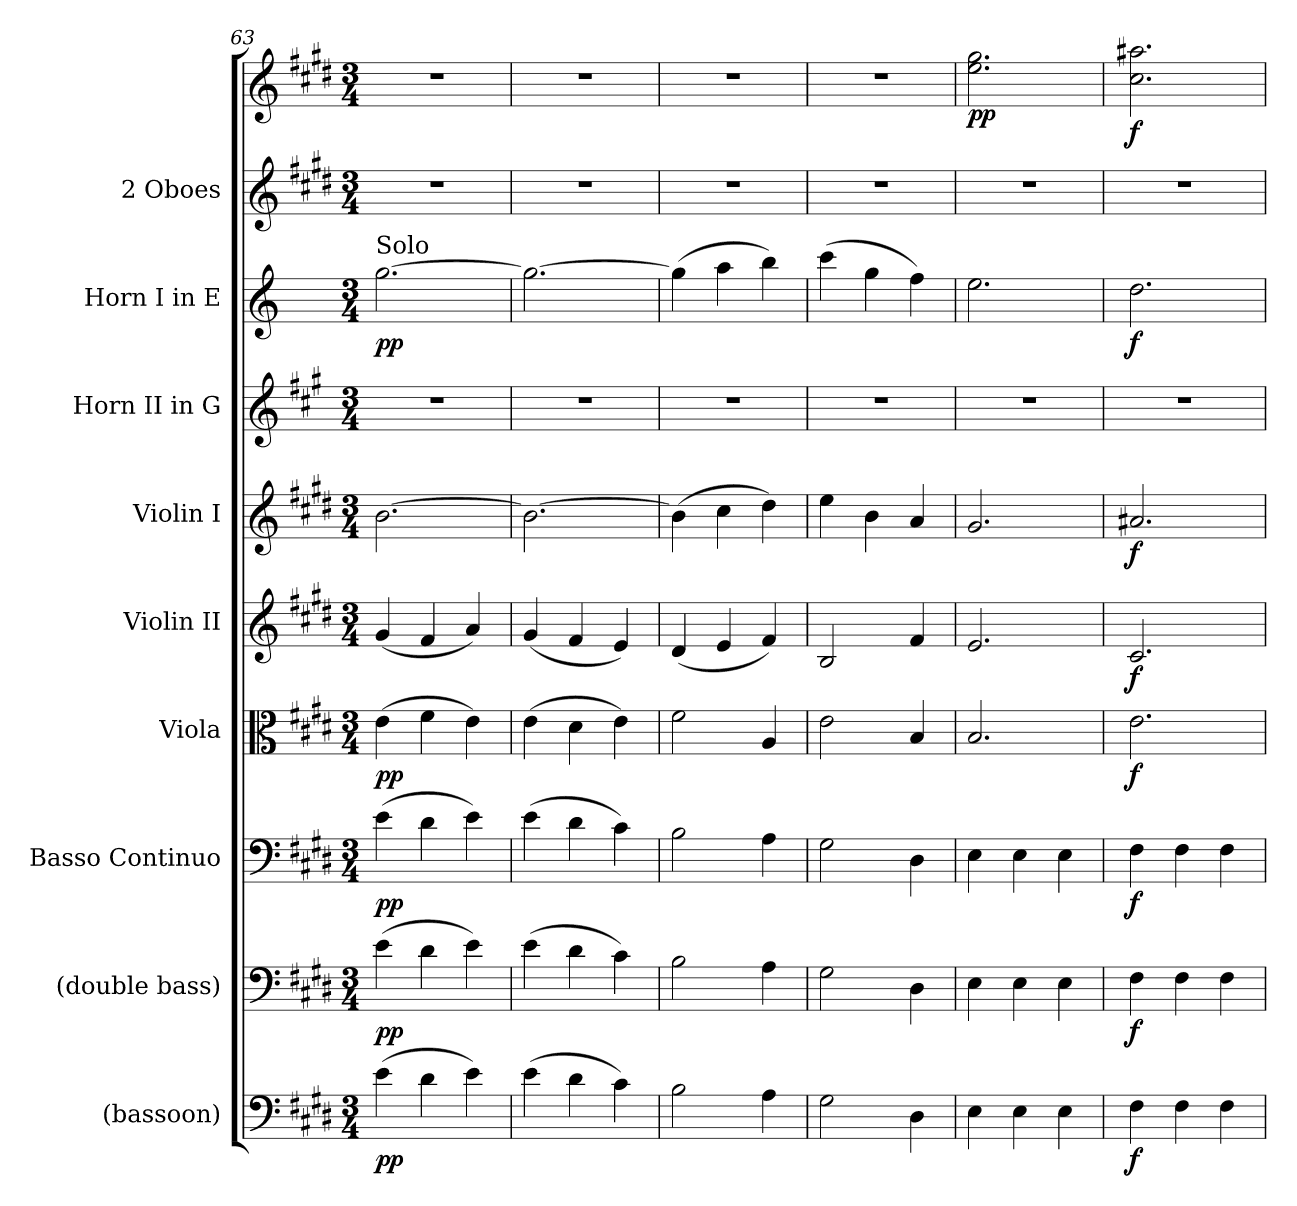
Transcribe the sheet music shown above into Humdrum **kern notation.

**kern	**dynam	**kern	**dynam	**kern	**dynam	**kern	**dynam	**kern	**dynam	**kern	**dynam	**kern	**kern	**dynam	**kern	**kern	**dynam
*part9	*part9	*part8	*part8	*part7	*part7	*part6	*part6	*part5	*part5	*part4	*part4	*part3	*part2	*part2	*part1	*part1	*part1
*staff10	*staff10	*staff9	*staff9	*staff8	*staff8	*staff7	*staff7	*staff6	*staff6	*staff5	*staff5	*staff4	*staff3	*staff3	*staff2	*staff1	*staff1/2
*I"(bassoon)	*	*I"(double bass)	*	*I"Basso Continuo	*	*I"Viola	*	*I"Violin II	*	*I"Violin I	*	*I"Horn II in G	*I"Horn I in E	*	*I"2 Oboes	*	*
*I'Bsn	*	*	*	*	*	*	*	*	*	*	*	*I'Hn	*I'Hn	*	*I'Ob	*	*
*clefF4	*	*clefF4	*	*clefF4	*	*clefC3	*	*clefG2	*	*clefG2	*	*clefG2	*clefG2	*	*clefG2	*clefG2	*
*	*	*ITrd7c12	*	*	*	*	*	*	*	*	*	*ITrd3c5	*ITrd5c8	*	*	*	*
*k[f#c#g#d#]	*	*k[f#c#g#d#]	*	*k[f#c#g#d#]	*	*k[f#c#g#d#]	*	*k[f#c#g#d#]	*	*k[f#c#g#d#]	*	*k[f#c#g#d#]	*k[f#c#g#d#]	*	*k[f#c#g#d#]	*k[f#c#g#d#]	*
*M3/4	*	*M3/4	*	*M3/4	*	*M3/4	*	*M3/4	*	*M3/4	*	*M3/4	*M3/4	*	*M3/4	*M3/4	*
=63	=63	=63	=63	=63	=63	=63	=63	=63	=63	=63	=63	=63	=63	=63	=63	=63	=63
!	!	!	!	!	!	!	!	!	!	!	!	!	!LO:TX:a:t=Solo	!	!	!	!
!	!LO:DY:b	!	!LO:DY:b	!	!LO:DY:b	!	!LO:DY:b	!	!	!	!	!	!	!LO:DY:b	!	!	!
(>4e\	pp	(>4E\	pp	(>4e\	pp	(>4e\	pp	(<4g#/	.	[2.b\	.	2.r	[2.b\	pp	2.r	2.r	.
4d#\	.	4D#\	.	4d#\	.	4f#\	.	4f#/	.	.	.	.	.	.	.	.	.
4e\)	.	4E\)	.	4e\)	.	4e\)	.	4a/)	.	.	.	.	.	.	.	.	.
=64	=64	=64	=64	=64	=64	=64	=64	=64	=64	=64	=64	=64	=64	=64	=64	=64	=64
(>4e\	.	(>4E\	.	(>4e\	.	(>4e\	.	(<4g#/	.	2.b\_	.	2.r	2.b\_	.	2.r	2.r	.
4d#\	.	4D#\	.	4d#\	.	4d#\	.	4f#/	.	.	.	.	.	.	.	.	.
4c#\)	.	4C#\)	.	4c#\)	.	4e\)	.	4e/)	.	.	.	.	.	.	.	.	.
=65	=65	=65	=65	=65	=65	=65	=65	=65	=65	=65	=65	=65	=65	=65	=65	=65	=65
2B\	.	2BB\	.	2B\	.	2f#\	.	(<4d#/	.	(>4b\]	.	2.r	(>4b\]	.	2.r	2.r	.
.	.	.	.	.	.	.	.	4e/	.	4cc#\	.	.	4cc#\	.	.	.	.
4A\	.	4AA\	.	4A\	.	4A/	.	4f#/)	.	4dd#\)	.	.	4dd#\)	.	.	.	.
=66	=66	=66	=66	=66	=66	=66	=66	=66	=66	=66	=66	=66	=66	=66	=66	=66	=66
2G#\	.	2GG#\	.	2G#\	.	2e\	.	2B/	.	4ee\	.	2.r	(>4ee\	.	2.r	2.r	.
.	.	.	.	.	.	.	.	.	.	4b\	.	.	4b\	.	.	.	.
4D#\	.	4DD#\	.	4D#\	.	4B/	.	4f#/	.	4a/	.	.	4a\)	.	.	.	.
=67	=67	=67	=67	=67	=67	=67	=67	=67	=67	=67	=67	=67	=67	=67	=67	=67	=67
!	!	!	!	!	!	!	!	!	!	!	!	!	!	!	!	!	!LO:DY:b
4E\	.	4EE\	.	4E\	.	2.B/	.	2.e/	.	2.g#/	.	2.r	2.g#\	.	2.r	2.ee\ 2.gg#\	pp
4E\	.	4EE\	.	4E\	.	.	.	.	.	.	.	.	.	.	.	.	.
4E\	.	4EE\	.	4E\	.	.	.	.	.	.	.	.	.	.	.	.	.
=68	=68	=68	=68	=68	=68	=68	=68	=68	=68	=68	=68	=68	=68	=68	=68	=68	=68
!	!LO:DY:b	!	!LO:DY:b	!	!LO:DY:b	!	!LO:DY:b	!	!LO:DY:b	!	!LO:DY:b	!	!	!LO:DY:b	!	!	!LO:DY:b
4F#\	f	4FF#\	f	4F#\	f	2.e\	f	2.c#/	f	2.a#X/	f	2.r	2.f#\	f	2.r	2.cc#\ 2.aa#X\	f
4F#\	.	4FF#\	.	4F#\	.	.	.	.	.	.	.	.	.	.	.	.	.
4F#\	.	4FF#\	.	4F#\	.	.	.	.	.	.	.	.	.	.	.	.	.
=	=	=	=	=	=	=	=	=	=	=	=	=	=	=	=	=	=
*-	*-	*-	*-	*-	*-	*-	*-	*-	*-	*-	*-	*-	*-	*-	*-	*-	*-
